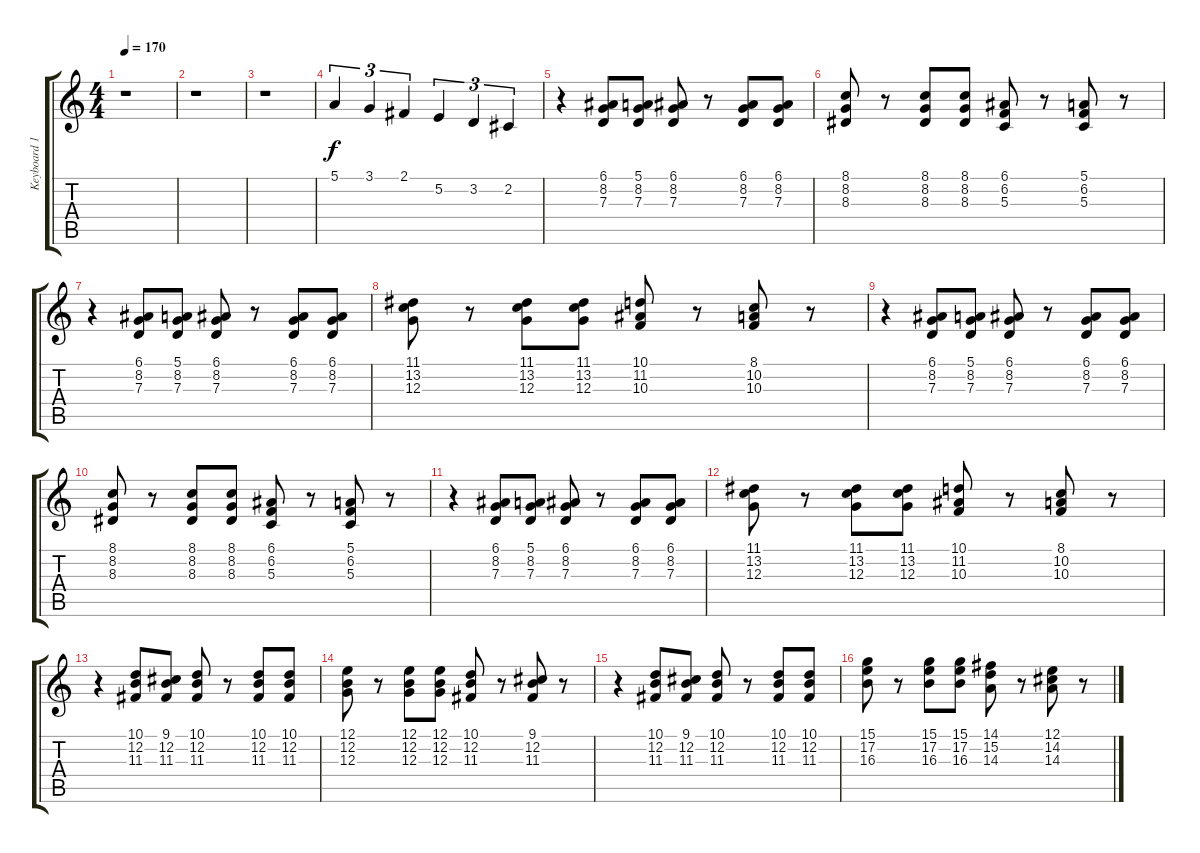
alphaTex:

\track ("Keyboard 1." "Keyboard 1") {instrument stringensemble1}
\staff {score tabs}
\tuning (E4 B3 G3 D3 A2 E2) {hide}
\ts (4 4)
\tempo 170
\clef g2
\ks c
r.1{dy f} |
r.1 |
r.1 |
5.1.4{tu (3 2)} 3.1.4{tu (3 2)} 2.1.4{tu (3 2)} 5.2.4{tu (3 2)} 3.2.4{tu (3 2)} 2.2.4{tu (3 2)} |
r.4 (6.1 8.2 7.3).8 (5.1 8.2 7.3).8 (6.1 8.2 7.3).8 r.8 (6.1 8.2 7.3).8 (6.1 8.2 7.3).8 |
(8.1 8.2 8.3).8 r.8 (8.1 8.2 8.3).8 (8.1 8.2 8.3).8 (6.1 6.2 5.3).8 r.8 (5.1 6.2 5.3).8 r.8 |
r.4 (6.1 8.2 7.3).8 (5.1 8.2 7.3).8 (6.1 8.2 7.3).8 r.8 (6.1 8.2 7.3).8 (6.1 8.2 7.3).8 |
(11.1 13.2 12.3).8 r.8 (11.1 13.2 12.3).8 (11.1 13.2 12.3).8 (10.1 11.2 10.3).8 r.8 (8.1 10.2 10.3).8 r.8 |
r.4 (6.1 8.2 7.3).8 (5.1 8.2 7.3).8 (6.1 8.2 7.3).8 r.8 (6.1 8.2 7.3).8 (6.1 8.2 7.3).8 |
(8.1 8.2 8.3).8 r.8 (8.1 8.2 8.3).8 (8.1 8.2 8.3).8 (6.1 6.2 5.3).8 r.8 (5.1 6.2 5.3).8 r.8 |
r.4 (6.1 8.2 7.3).8 (5.1 8.2 7.3).8 (6.1 8.2 7.3).8 r.8 (6.1 8.2 7.3).8 (6.1 8.2 7.3).8 |
(11.1 13.2 12.3).8 r.8 (11.1 13.2 12.3).8 (11.1 13.2 12.3).8 (10.1 11.2 10.3).8 r.8 (8.1 10.2 10.3).8 r.8 |
r.4 (10.1 12.2 11.3).8 (9.1 12.2 11.3).8 (10.1 12.2 11.3).8 r.8 (10.1 12.2 11.3).8 (10.1 12.2 11.3).8 |
(12.1 12.2 12.3).8 r.8 (12.1 12.2 12.3).8 (12.1 12.2 12.3).8 (10.1 12.2 11.3).8 r.8 (9.1 12.2 11.3).8 r.8 |
r.4 (10.1 12.2 11.3).8 (9.1 12.2 11.3).8 (10.1 12.2 11.3).8 r.8 (10.1 12.2 11.3).8 (10.1 12.2 11.3).8 |
(15.1 17.2 16.3).8 r.8 (15.1 17.2 16.3).8 (15.1 17.2 16.3).8 (14.1 15.2 14.3).8 r.8 (12.1 14.2 14.3).8 r.8
